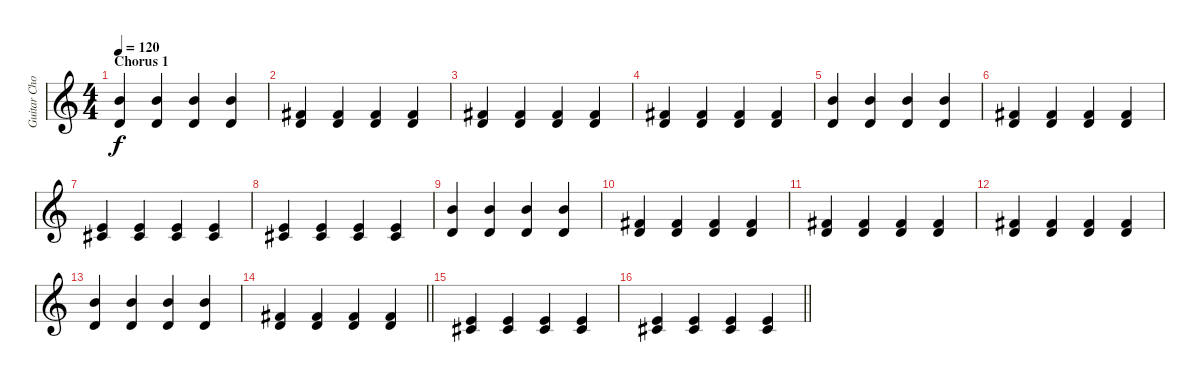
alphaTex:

\track ("Guitar Chord" "Guitar Cho") {instrument acousticguitarsteel}
\staff {score}
\tuning (E4 B3 G3 D3 A2 E2) {hide}
\ts (4 4)
\section ("" "Chorus 1")
\tempo 120
\clef g2
\ks c
(0.2 0.4).4{dy f} (0.2 0.4).4 (0.2 0.4).4 (0.2 0.4).4 |
(0.4 9.5).4 (0.4 9.5).4 (0.4 9.5).4 (0.4 9.5).4 |
(0.4 9.5).4 (0.4 9.5).4 (0.4 9.5).4 (0.4 9.5).4 |
(0.4 9.5).4 (0.4 9.5).4 (0.4 9.5).4 (0.4 9.5).4 |
(0.2 0.4).4 (0.2 0.4).4 (0.2 0.4).4 (0.2 0.4).4 |
(0.4 9.5).4 (0.4 9.5).4 (0.4 9.5).4 (0.4 9.5).4 |
(2.4 4.5).4 (2.4 4.5).4 (2.4 4.5).4 (2.4 4.5).4 |
(2.4 4.5).4 (2.4 4.5).4 (2.4 4.5).4 (2.4 4.5).4 |
(0.2 0.4).4 (0.2 0.4).4 (0.2 0.4).4 (0.2 0.4).4 |
(0.4 9.5).4 (0.4 9.5).4 (0.4 9.5).4 (0.4 9.5).4 |
(0.4 9.5).4 (0.4 9.5).4 (0.4 9.5).4 (0.4 9.5).4 |
(0.4 9.5).4 (0.4 9.5).4 (0.4 9.5).4 (0.4 9.5).4 |
(0.2 0.4).4 (0.2 0.4).4 (0.2 0.4).4 (0.2 0.4).4 |
\barLineRight lightlight
(0.4 9.5).4 (0.4 9.5).4 (0.4 9.5).4 (0.4 9.5).4 |
\section ("" "")
(2.4 4.5).4 (2.4 4.5).4 (2.4 4.5).4 (2.4 4.5).4 |
\barLineRight lightlight
(2.4 4.5).4 (2.4 4.5).4 (2.4 4.5).4 (2.4 4.5).4
